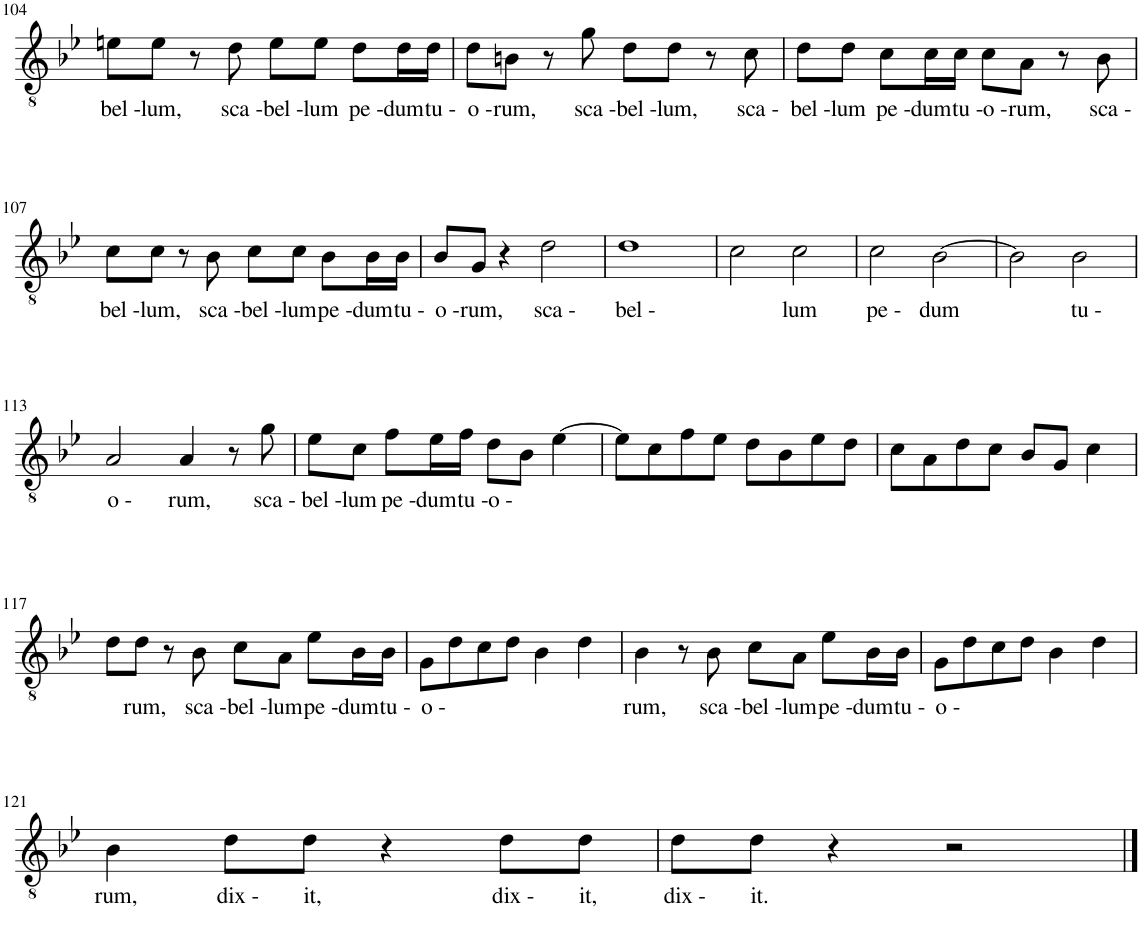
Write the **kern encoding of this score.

**kern	**text
*part1	*part1
*staff1	*staff1
*I"Ténor, Tenor	*
*I'T.	*
!!LO:PB:g=z
*clefGv2	*
*k[b-e-]	*
*M4/4	*
=104	=104
!	!LO:LY:b
8en\L	bel -
!	!LO:LY:b
8e\J	lum,
8r	.
!	!LO:LY:b
8d\	sca -
!	!LO:LY:b
8e\L	bel -
!	!LO:LY:b
8e\J	lum
!	!LO:LY:b
8d\L	pe -
!	!LO:LY:b
16d\L	dum
!	!LO:LY:b
16d\JJ	tu -
=105	=105
!	!LO:LY:b
8d\L	o -
!	!LO:LY:b
8Bn\J	rum,
8r	.
!	!LO:LY:b
8g\	sca -
!	!LO:LY:b
8d\L	bel -
!	!LO:LY:b
8d\J	lum,
8r	.
!	!LO:LY:b
8c\	sca -
=106	=106
!	!LO:LY:b
8d\L	bel -
!	!LO:LY:b
8d\J	lum
!	!LO:LY:b
8c\L	pe -
!	!LO:LY:b
16c\L	dum
!	!LO:LY:b
16c\JJ	tu -
!	!LO:LY:b
8c\L	o -
!	!LO:LY:b
8A\J	rum,
8r	.
!	!LO:LY:b
8B-\	sca -
!!LO:LB:g=z
=107	=107
!	!LO:LY:b
8c\L	bel -
!	!LO:LY:b
8c\J	lum,
8r	.
!	!LO:LY:b
8B-\	sca -
!	!LO:LY:b
8c\L	bel -
!	!LO:LY:b
8c\J	lum
!	!LO:LY:b
8B-\L	pe -
!	!LO:LY:b
16B-\L	dum
!	!LO:LY:b
16B-\JJ	tu -
=108	=108
!	!LO:LY:b
8B-/L	o -
!	!LO:LY:b
8G/J	rum,
4r	.
!	!LO:LY:b
2d\	sca -
=109	=109
!	!LO:LY:b
1d	bel -
=110	=110
2c\	.
!	!LO:LY:b
2c\	lum
=111	=111
!	!LO:LY:b
2c\	pe -
!	!LO:LY:b
[2B-\	dum
=112	=112
2B-\]	.
!	!LO:LY:b
2B-\	tu -
!!LO:LB:g=z
=113	=113
!	!LO:LY:b
2A/	o -
!	!LO:LY:b
4A/	rum,
8r	.
!	!LO:LY:b
8g\	sca -
=114	=114
!	!LO:LY:b
8e-\L	bel -
!	!LO:LY:b
8c\J	lum
!	!LO:LY:b
8f\L	pe -
!	!LO:LY:b
16e-\L	dum
!	!LO:LY:b
16f\JJ	tu -
!	!LO:LY:b
8d\L	o -
8B-\J	.
[4e-\	.
=115	=115
8e-\L]	.
8c\	.
8f\	.
8e-\J	.
8d\L	.
8B-\	.
8e-\	.
8d\J	.
=116	=116
8c\L	.
8A\	.
8d\	.
8c\J	.
8B-/L	.
8G/J	.
4c\	.
!!LO:LB:g=z
=117	=117
8d\L	.
!	!LO:LY:b
8d\J	rum,
8r	.
!	!LO:LY:b
8B-\	sca -
!	!LO:LY:b
8c\L	bel -
!	!LO:LY:b
8A\J	lum
!	!LO:LY:b
8e-\L	pe -
!	!LO:LY:b
16B-\L	dum
!	!LO:LY:b
16B-\JJ	tu -
=118	=118
!	!LO:LY:b
8G\L	o -
8d\	.
8c\	.
8d\J	.
4B-\	.
4d\	.
=119	=119
!	!LO:LY:b
4B-\	rum,
8r	.
!	!LO:LY:b
8B-\	sca -
!	!LO:LY:b
8c\L	bel -
!	!LO:LY:b
8A\J	lum
!	!LO:LY:b
8e-\L	pe -
!	!LO:LY:b
16B-\L	dum
!	!LO:LY:b
16B-\JJ	tu -
=120	=120
!	!LO:LY:b
8G\L	o -
8d\	.
8c\	.
8d\J	.
4B-\	.
4d\	.
!!LO:LB:g=z
=121	=121
!	!LO:LY:b
4B-\	rum,
!	!LO:LY:b
8d\L	dix -
!	!LO:LY:b
8d\J	it,
4r	.
!	!LO:LY:b
8d\L	dix -
!	!LO:LY:b
8d\J	it,
=122	=122
!	!LO:LY:b
8d\L	dix -
!	!LO:LY:b
8d\J	it.
4r	.
2r	.
==	==
*-	*-
